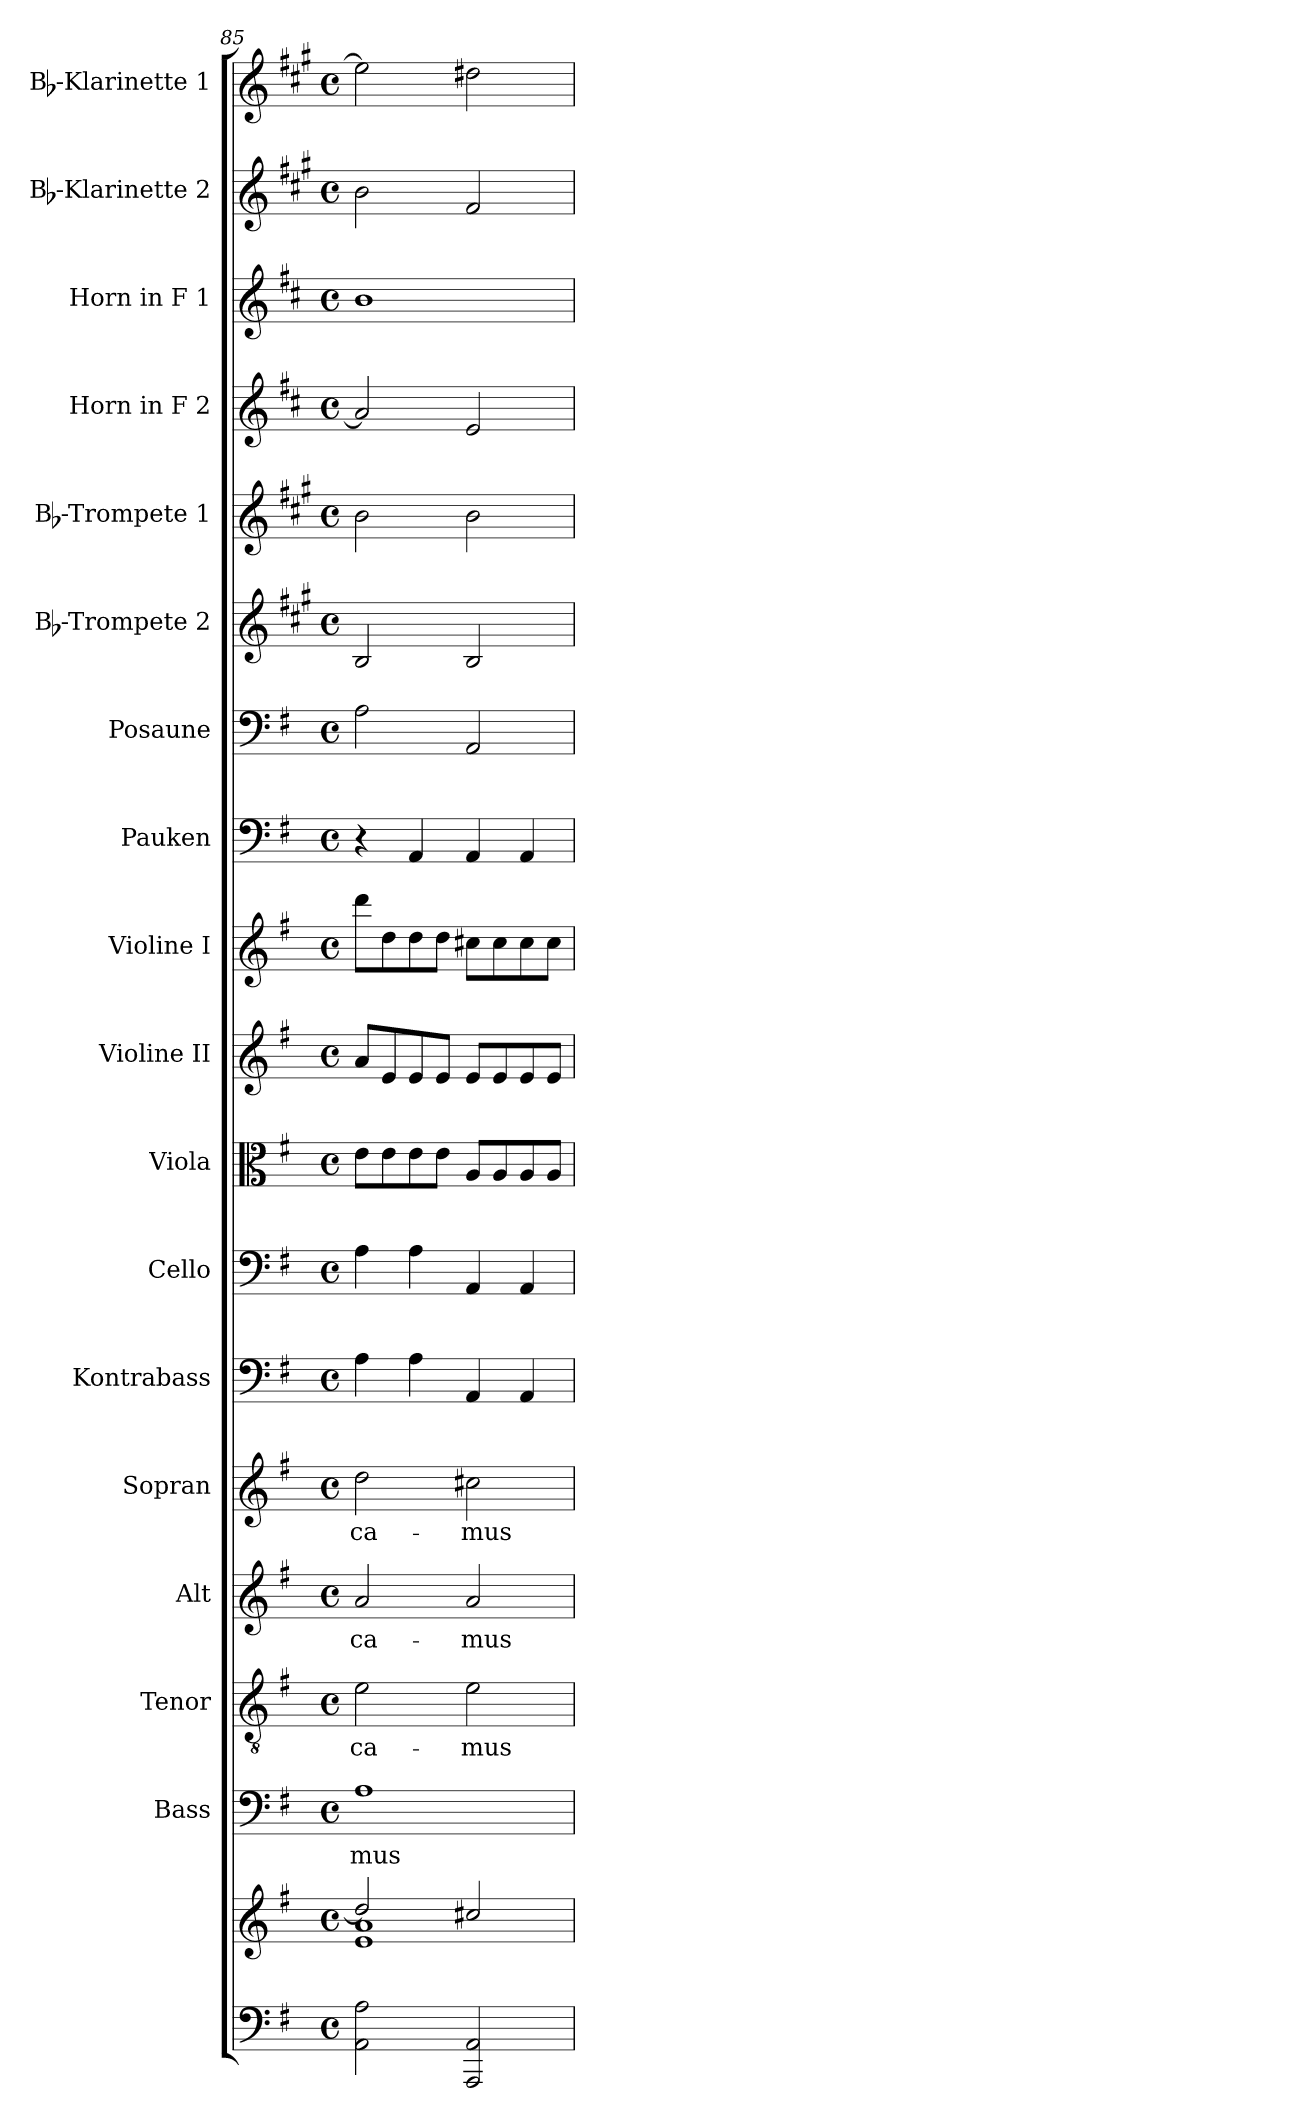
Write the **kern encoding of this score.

**kern	**kern	**kern	**text	**kern	**text	**kern	**text	**kern	**text	**kern	**kern	**kern	**kern	**kern	**kern	**kern	**kern	**kern	**kern	**kern	**kern	**kern
*part18	*part18	*part17	*part17	*part16	*part16	*part15	*part15	*part14	*part14	*part13	*part12	*part11	*part10	*part9	*part8	*part7	*part6	*part5	*part4	*part3	*part2	*part1
*staff19	*staff18	*staff17	*staff17	*staff16	*staff16	*staff15	*staff15	*staff14	*staff14	*staff13	*staff12	*staff11	*staff10	*staff9	*staff8	*staff7	*staff6	*staff5	*staff4	*staff3	*staff2	*staff1
*	*	*I"Bass	*	*I"Tenor	*	*I"Alt	*	*I"Sopran	*	*I"Kontrabass	*I"Cello	*I"Viola	*I"Violine II	*I"Violine I	*I"Pauken	*I"Posaune	*I"Bb-Trompete 2	*I"Bb-Trompete 1	*I"Horn in F 2	*I"Horn in F 1	*I"Bb-Klarinette 2	*I"Bb-Klarinette 1
*	*	*I'B.	*	*I'T.	*	*I'A.	*	*I'S.	*	*I'Kb.	*	*I'Vla.	*I'Vl. II	*I'Vl. I	*I'Pk.	*I'Pos.	*I'Bb Trp. 2	*I'Bb Trp. 1	*	*	*I'Bb Kl. 2	*I'Bb Kl. 1
*clefF4	*clefG2	*clefF4	*	*clefGv2	*	*clefG2	*	*clefG2	*	*clefF4	*clefF4	*clefC3	*clefG2	*clefG2	*clefF4	*clefF4	*clefG2	*clefG2	*clefG2	*clefG2	*clefG2	*clefG2
*	*	*	*	*	*	*	*	*	*	*ITrd7c12	*	*	*	*	*	*	*ITrd1c2	*ITrd1c2	*ITrd4c7	*ITrd4c7	*ITrd1c2	*ITrd1c2
*k[f#]	*k[f#]	*k[f#]	*	*k[f#]	*	*k[f#]	*	*k[f#]	*	*k[f#]	*k[f#]	*k[f#]	*k[f#]	*k[f#]	*k[f#]	*k[f#]	*k[f#]	*k[f#]	*k[f#]	*k[f#]	*k[f#]	*k[f#]
*G:	*G:	*G:	*	*G:	*	*G:	*	*G:	*	*G:	*G:	*G:	*G:	*G:	*G:	*G:	*G:	*G:	*G:	*G:	*G:	*G:
*M4/4	*M4/4	*M4/4	*	*M4/4	*	*M4/4	*	*M4/4	*	*M4/4	*M4/4	*M4/4	*M4/4	*M4/4	*M4/4	*M4/4	*M4/4	*M4/4	*M4/4	*M4/4	*M4/4	*M4/4
*met(c)	*met(c)	*met(c)	*	*met(c)	*	*met(c)	*	*met(c)	*	*met(c)	*met(c)	*met(c)	*met(c)	*met(c)	*met(c)	*met(c)	*met(c)	*met(c)	*met(c)	*met(c)	*met(c)	*met(c)
=85	=85	=85	=85	=85	=85	=85	=85	=85	=85	=85	=85	=85	=85	=85	=85	=85	=85	=85	=85	=85	=85	=85
*	*^	*	*	*	*	*	*	*	*	*	*	*	*	*	*	*	*	*	*	*	*	*
!	!	!	!	!LO:LY:b	!	!LO:LY:b	!	!LO:LY:b	!	!LO:LY:b	!	!	!	!	!	!	!	!	!	!	!	!	!
2AA\ 2A\	2dd/]	1e 1a	1A	-mus	2e\	-ca-	2a/	-ca-	2dd\	-ca-	4AA\	4A\	8e\L	8a/L	8ddd\L	4r	2A\	2A/	2a\	2d/]	1e	2a\	2dd\]
.	.	.	.	.	.	.	.	.	.	.	.	.	8e\	8e/	8dd\	.	.	.	.	.	.	.	.
.	.	.	.	.	.	.	.	.	.	.	4AA\	4A\	8e\	8e/	8dd\	4AA/	.	.	.	.	.	.	.
.	.	.	.	.	.	.	.	.	.	.	.	.	8e\J	8e/J	8dd\J	.	.	.	.	.	.	.	.
!	!	!	!	!	!	!LO:LY:b	!	!LO:LY:b	!	!LO:LY:b	!	!	!	!	!	!	!	!	!	!	!	!	!
2AAA/ 2AA/	2cc#X/	.	.	.	2e\	-mus	2a/	-mus	2cc#X\	-mus	4AAA/	4AA/	8A/L	8e/L	8cc#X\L	4AA/	2AA/	2A/	2a\	2A/	.	2e/	2cc#X\
.	.	.	.	.	.	.	.	.	.	.	.	.	8A/	8e/	8cc#\	.	.	.	.	.	.	.	.
.	.	.	.	.	.	.	.	.	.	.	4AAA/	4AA/	8A/	8e/	8cc#\	4AA/	.	.	.	.	.	.	.
.	.	.	.	.	.	.	.	.	.	.	.	.	8A/J	8e/J	8cc#\J	.	.	.	.	.	.	.	.
*	*v	*v	*	*	*	*	*	*	*	*	*	*	*	*	*	*	*	*	*	*	*	*	*
=	=	=	=	=	=	=	=	=	=	=	=	=	=	=	=	=	=	=	=	=	=	=
*-	*-	*-	*-	*-	*-	*-	*-	*-	*-	*-	*-	*-	*-	*-	*-	*-	*-	*-	*-	*-	*-	*-
